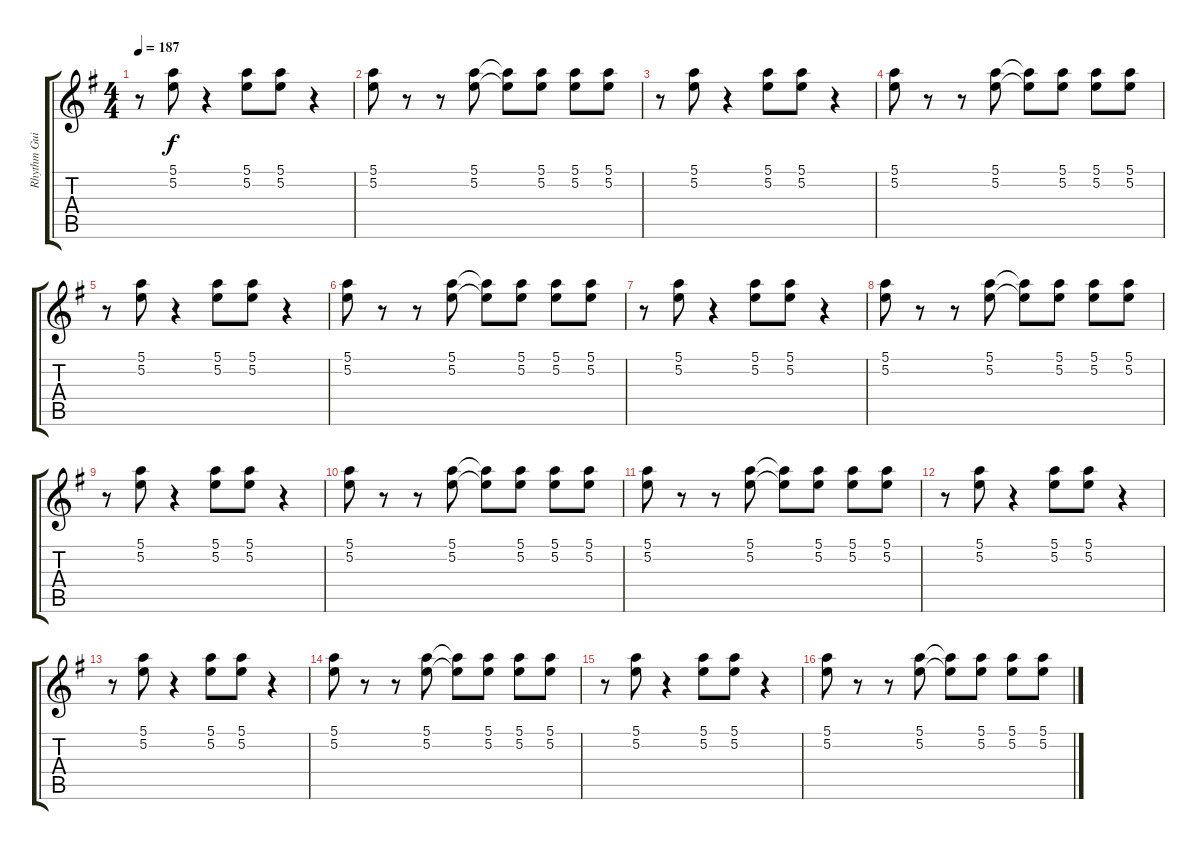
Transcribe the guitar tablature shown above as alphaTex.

\track ("Rhythm Guitar II" "Rhythm Gui") {instrument electricguitarclean}
\staff {score tabs}
\tuning (E4 B3 G3 D3 A2 E2) {hide}
\ts (4 4)
\tempo 187
\clef g2
\ks g
r.8{dy f} (5.1 5.2).8 r.4 (5.1 5.2).8 (5.1 5.2).8 r.4 |
(5.1 5.2).8 r.8 r.8 (5.1 5.2).8 (5.1{t} 5.2{t}).8 (5.1 5.2).8 (5.1 5.2).8 (5.1 5.2).8 |
r.8 (5.1 5.2).8 r.4 (5.1 5.2).8 (5.1 5.2).8 r.4 |
(5.1 5.2).8 r.8 r.8 (5.1 5.2).8 (5.1{t} 5.2{t}).8 (5.1 5.2).8 (5.1 5.2).8 (5.1 5.2).8 |
r.8 (5.1 5.2).8 r.4 (5.1 5.2).8 (5.1 5.2).8 r.4 |
(5.1 5.2).8 r.8 r.8 (5.1 5.2).8 (5.1{t} 5.2{t}).8 (5.1 5.2).8 (5.1 5.2).8 (5.1 5.2).8 |
r.8 (5.1 5.2).8 r.4 (5.1 5.2).8 (5.1 5.2).8 r.4 |
(5.1 5.2).8 r.8 r.8 (5.1 5.2).8 (5.1{t} 5.2{t}).8 (5.1 5.2).8 (5.1 5.2).8 (5.1 5.2).8 |
r.8 (5.1 5.2).8 r.4 (5.1 5.2).8 (5.1 5.2).8 r.4 |
(5.1 5.2).8 r.8 r.8 (5.1 5.2).8 (5.1{t} 5.2{t}).8 (5.1 5.2).8 (5.1 5.2).8 (5.1 5.2).8 |
(5.1 5.2).8 r.8 r.8 (5.1 5.2).8 (5.1{t} 5.2{t}).8 (5.1 5.2).8 (5.1 5.2).8 (5.1 5.2).8 |
r.8 (5.1 5.2).8 r.4 (5.1 5.2).8 (5.1 5.2).8 r.4 |
r.8 (5.1 5.2).8 r.4 (5.1 5.2).8 (5.1 5.2).8 r.4 |
(5.1 5.2).8 r.8 r.8 (5.1 5.2).8 (5.1{t} 5.2{t}).8 (5.1 5.2).8 (5.1 5.2).8 (5.1 5.2).8 |
r.8 (5.1 5.2).8 r.4 (5.1 5.2).8 (5.1 5.2).8 r.4 |
(5.1 5.2).8 r.8 r.8 (5.1 5.2).8 (5.1{t} 5.2{t}).8 (5.1 5.2).8 (5.1 5.2).8 (5.1 5.2).8
